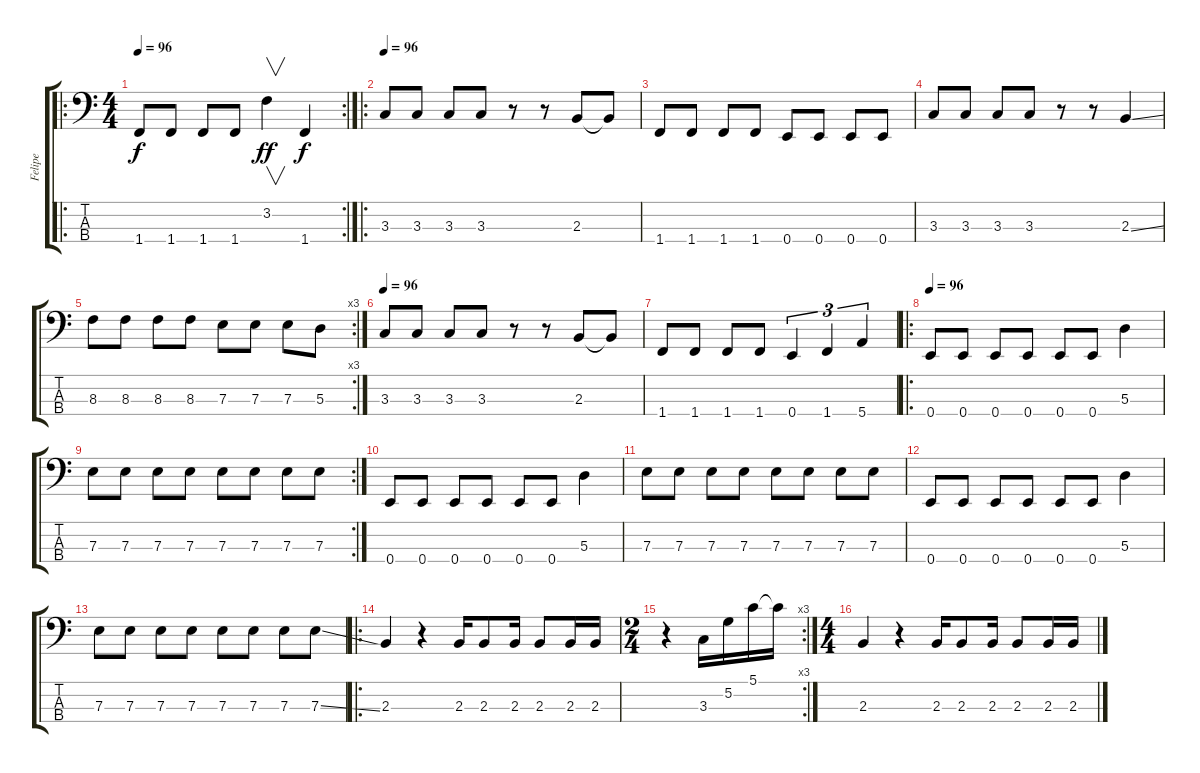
\track ("Felipe" "Felipe") {instrument electricbassfinger}
\staff {score tabs}
\tuning (G2 D2 A1 E1) {hide}
\ro
\rc 2
\ts (4 4)
\tempo 96
\clef f4
\ks c
1.4.8{dy f} 1.4.8 1.4.8 1.4.8 3.2.4{v dy ff} 1.4.4{dy f} |
\ro
\tempo 96
3.3.8 3.3.8 3.3.8 3.3.8 r.8 r.8 2.3.8 2.3{t}.8 |
1.4.8 1.4.8 1.4.8 1.4.8 0.4.8 0.4.8 0.4.8 0.4.8 |
3.3.8 3.3.8 3.3.8 3.3.8 r.8 r.8 2.3{ss}.4 |
\rc 3
8.3.8 8.3.8 8.3.8 8.3.8 7.3.8 7.3.8 7.3.8 5.3.8 |
\tempo 96
3.3.8 3.3.8 3.3.8 3.3.8 r.8 r.8 2.3.8 2.3{t}.8 |
1.4.8 1.4.8 1.4.8 1.4.8 0.4.4{tu (3 2)} 1.4.4{tu (3 2)} 5.4.4{tu (3 2)} |
\ro
\tempo 96
0.4.8 0.4.8 0.4.8 0.4.8 0.4.8 0.4.8 5.3.4 |
\rc 2
7.3.8 7.3.8 7.3.8 7.3.8 7.3.8 7.3.8 7.3.8 7.3.8 |
0.4.8 0.4.8 0.4.8 0.4.8 0.4.8 0.4.8 5.3.4 |
7.3.8 7.3.8 7.3.8 7.3.8 7.3.8 7.3.8 7.3.8 7.3.8 |
0.4.8 0.4.8 0.4.8 0.4.8 0.4.8 0.4.8 5.3.4 |
7.3.8 7.3.8 7.3.8 7.3.8 7.3.8 7.3.8 7.3.8 7.3{ss}.8 |
\ro
2.3.4 r.4 2.3.16 2.3.8 2.3.16 2.3.8 2.3.16 2.3.16 |
\rc 3
\ts (2 4)
r.4 3.3.16 5.2.16 5.1.16 5.1{t}.16 |
\ts (4 4)
2.3.4 r.4 2.3.16 2.3.8 2.3.16 2.3.8 2.3.16 2.3.16
